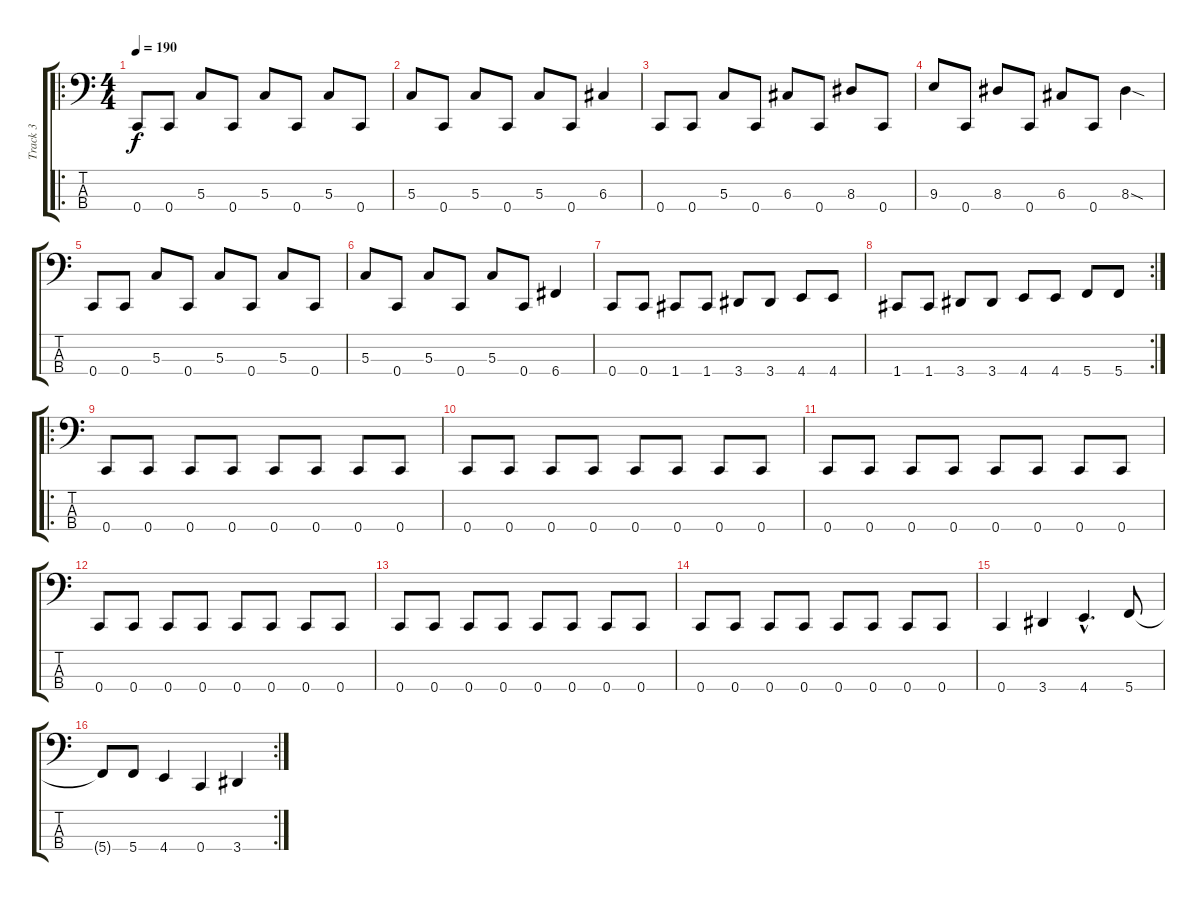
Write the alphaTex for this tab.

\track ("Track 3" "Track 3") {instrument electricbassfinger}
\staff {score tabs}
\tuning (F2 C2 G1 C1) {hide}
\ro
\ts (4 4)
\tempo 190
\clef f4
\ks c
0.4.8{dy f} 0.4.8 5.3.8 0.4.8 5.3.8 0.4.8 5.3.8 0.4.8 |
5.3.8 0.4.8 5.3.8 0.4.8 5.3.8 0.4.8 6.3.4 |
0.4.8 0.4.8 5.3.8 0.4.8 6.3.8 0.4.8 8.3.8 0.4.8 |
9.3.8 0.4.8 8.3.8 0.4.8 6.3.8 0.4.8 8.3{sod}.4 |
0.4.8 0.4.8 5.3.8 0.4.8 5.3.8 0.4.8 5.3.8 0.4.8 |
5.3.8 0.4.8 5.3.8 0.4.8 5.3.8 0.4.8 6.4.4 |
0.4.8 0.4.8 1.4.8 1.4.8 3.4.8 3.4.8 4.4.8 4.4.8 |
\rc 2
1.4.8 1.4.8 3.4.8 3.4.8 4.4.8 4.4.8 5.4.8 5.4.8 |
\ro
0.4.8 0.4.8 0.4.8 0.4.8 0.4.8 0.4.8 0.4.8 0.4.8 |
0.4.8 0.4.8 0.4.8 0.4.8 0.4.8 0.4.8 0.4.8 0.4.8 |
0.4.8 0.4.8 0.4.8 0.4.8 0.4.8 0.4.8 0.4.8 0.4.8 |
0.4.8 0.4.8 0.4.8 0.4.8 0.4.8 0.4.8 0.4.8 0.4.8 |
0.4.8 0.4.8 0.4.8 0.4.8 0.4.8 0.4.8 0.4.8 0.4.8 |
0.4.8 0.4.8 0.4.8 0.4.8 0.4.8 0.4.8 0.4.8 0.4.8 |
0.4.4 3.4.4 4.4{hac}.4{d} 5.4.8 |
\rc 2
5.4{t}.8 5.4.8 4.4.4 0.4.4 3.4.4
